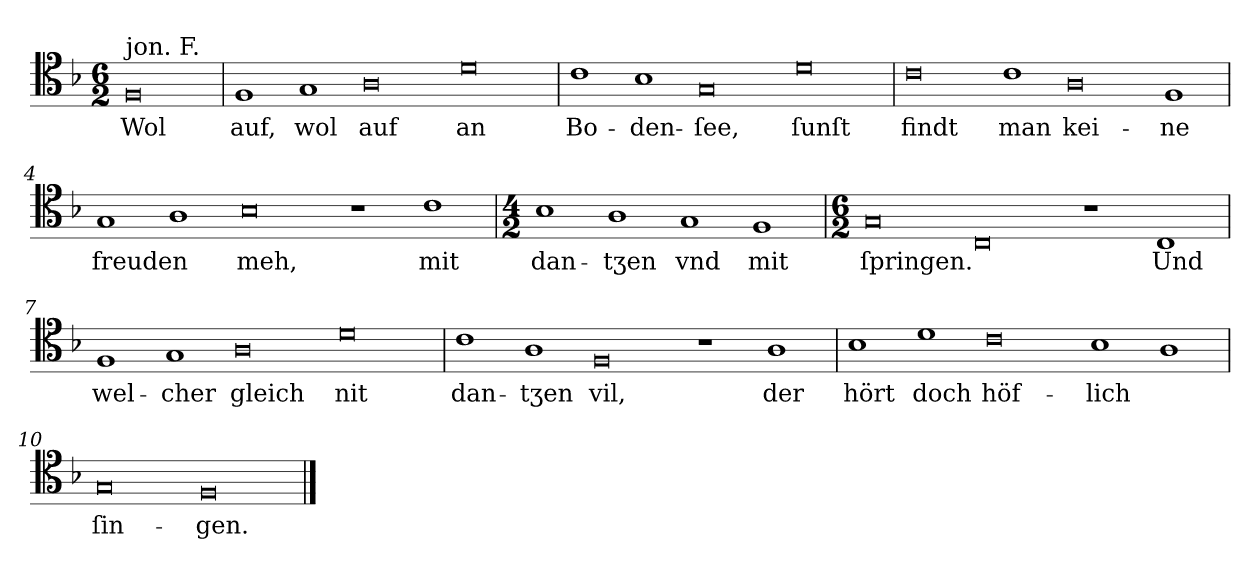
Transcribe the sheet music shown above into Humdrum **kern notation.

**kern	**text
*part1	*part1
*staff1	*staff1
*clefC4	*
*k[b-]	*
*F:ion	*
*M6/2	*
=	=
!LO:TX:a:t=jon. F.	!
!LO:N:vis=0	!
1F	Wol
=1	=1
!LO:N:vis=1	!
2F	auf,
!LO:N:vis=1	!
2G	wol
!LO:N:vis=0	!
1A	auf
!LO:N:vis=0	!
1d	an
=2	=2
!LO:N:vis=1	!
2c	Bo-
!LO:N:vis=1	!
2B-	-den-
!LO:N:vis=0	!
1G	-ſee,
!LO:N:vis=0	!
1d	ſunſt
=3	=3
!LO:N:vis=0	!
1c	findt
!LO:N:vis=1	!
2c	man
!LO:N:vis=0	!
1A	kei-
!LO:N:vis=1	!
2F	-ne
=4	=4
!LO:N:vis=1	!
2G	freuden
!LO:N:vis=1	!
2A	.
!LO:N:vis=0	!
1B-	meh,
!LO:N:vis=1	!
2r	.
!LO:N:vis=1	!
2c	mit
=5	=5
*M4/2	*
!LO:N:vis=1	!
2B-	dan-
!LO:N:vis=1	!
2A	-tʒen
!LO:N:vis=1	!
2G	vnd
!LO:N:vis=1	!
2F	mit
=6	=6
*M6/2	*
!LO:N:vis=0	!
1G	ſpringen.
!LO:N:vis=0	!
1C	.
!LO:N:vis=1	!
2r	.
!LO:N:vis=1	!
2C	Und
=7	=7
!LO:N:vis=1	!
2F	wel-
!LO:N:vis=1	!
2G	-cher
!LO:N:vis=0	!
1A	gleich
!LO:N:vis=0	!
1d	nit
=8	=8
!LO:N:vis=1	!
2c	dan-
!LO:N:vis=1	!
2A	-tʒen
!LO:N:vis=0	!
1F	vil,
!LO:N:vis=1	!
2r	.
!LO:N:vis=1	!
2A	der
=9	=9
!LO:N:vis=1	!
2B-	hört
!LO:N:vis=1	!
2d	doch
!LO:N:vis=0	!
1c	höf-
!LO:N:vis=1	!
2B-	-lich
!LO:N:vis=1	!
2A	.
=10	=10
!LO:N:vis=0	!
1G	ſin-
!LO:N:vis=0	!
1F/	-gen.
==	==
*-	*-
